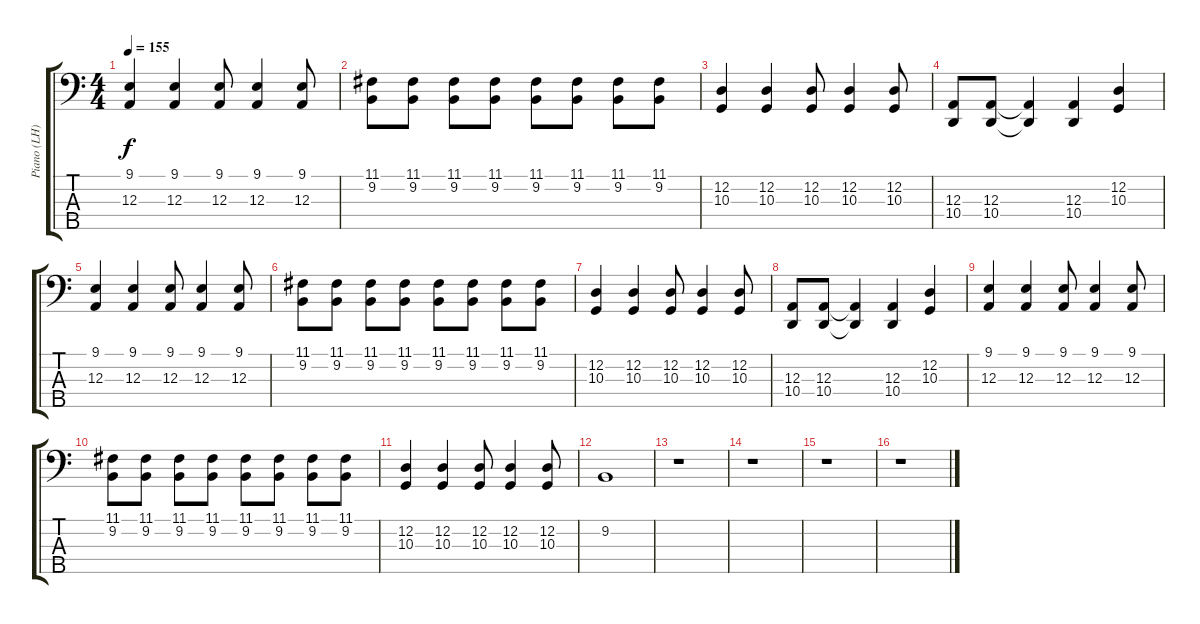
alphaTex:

\track ("Piano (LH)" "Piano (LH)") {instrument honkytonkpiano}
\staff {score tabs}
\tuning (G2 D2 A1 E1 B0) {hide}
\ts (4 4)
\tempo 155
\clef f4
\ks c
(9.1 12.3).4{dy f} (9.1 12.3).4 (9.1 12.3).8 (9.1 12.3).4 (9.1 12.3).8 |
(11.1 9.2).8 (11.1 9.2).8 (11.1 9.2).8 (11.1 9.2).8 (11.1 9.2).8 (11.1 9.2).8 (11.1 9.2).8 (11.1 9.2).8 |
(12.2 10.3).4 (12.2 10.3).4 (12.2 10.3).8 (12.2 10.3).4 (12.2 10.3).8 |
(12.3 10.4).8 (12.3 10.4).8 (12.3{t} 10.4{t}).4 (12.3 10.4).4 (12.2 10.3).4 |
(9.1 12.3).4 (9.1 12.3).4 (9.1 12.3).8 (9.1 12.3).4 (9.1 12.3).8 |
(11.1 9.2).8 (11.1 9.2).8 (11.1 9.2).8 (11.1 9.2).8 (11.1 9.2).8 (11.1 9.2).8 (11.1 9.2).8 (11.1 9.2).8 |
(12.2 10.3).4 (12.2 10.3).4 (12.2 10.3).8 (12.2 10.3).4 (12.2 10.3).8 |
(12.3 10.4).8 (12.3 10.4).8 (12.3{t} 10.4{t}).4 (12.3 10.4).4 (12.2 10.3).4 |
(9.1 12.3).4 (9.1 12.3).4 (9.1 12.3).8 (9.1 12.3).4 (9.1 12.3).8 |
(11.1 9.2).8 (11.1 9.2).8 (11.1 9.2).8 (11.1 9.2).8 (11.1 9.2).8 (11.1 9.2).8 (11.1 9.2).8 (11.1 9.2).8 |
(12.2 10.3).4 (12.2 10.3).4 (12.2 10.3).8 (12.2 10.3).4 (12.2 10.3).8 |
9.2.1 |
r.1 |
r.1 |
r.1 |
r.1
